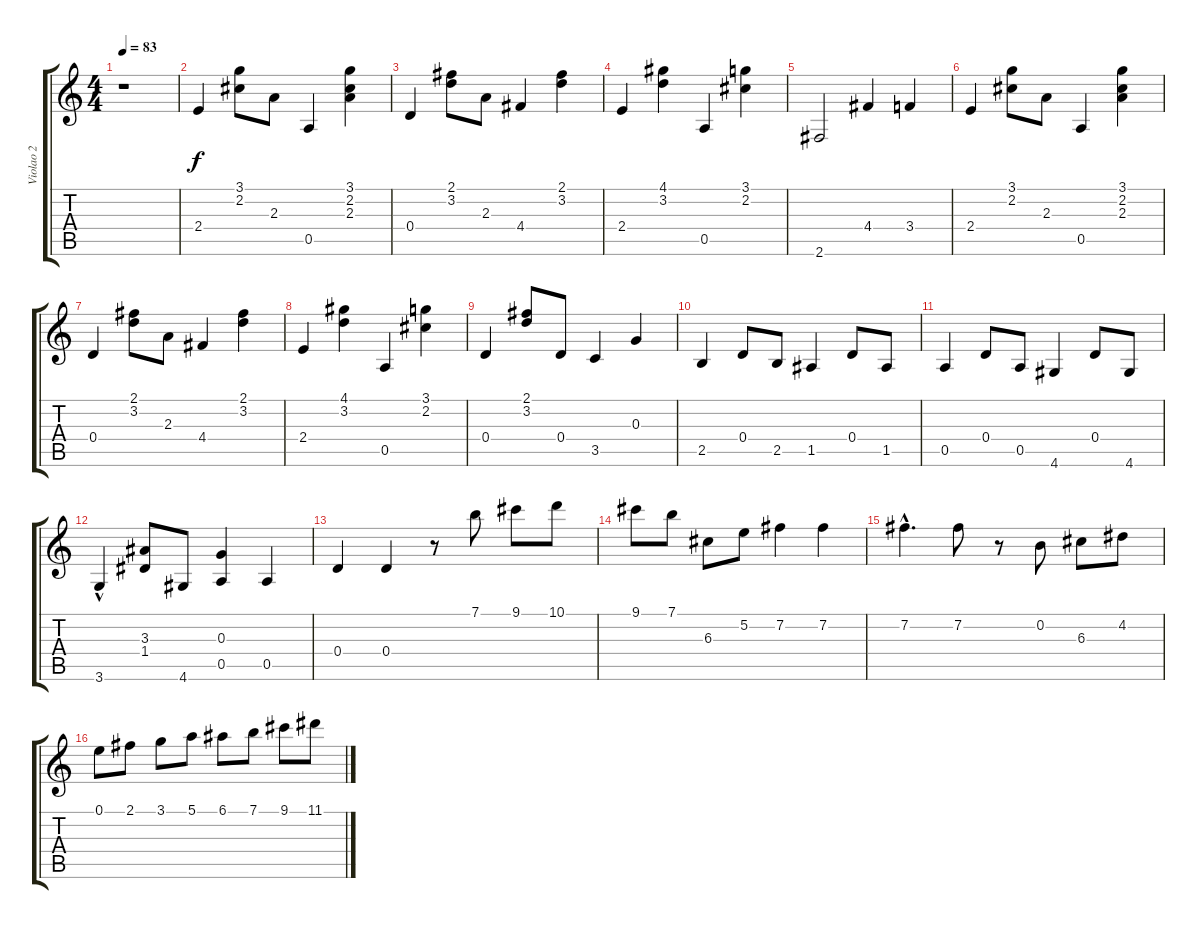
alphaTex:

\track ("Violao 2" "Violao 2") {instrument acousticguitarnylon}
\staff {score tabs}
\tuning (E4 B3 G3 D3 A2 E2) {hide}
\ts (4 4)
\tempo 83
\clef g2
\ks c
r.1{dy f instrument acousticguitarnylon} |
2.4.4 (3.1 2.2).8 2.3.8 0.5.4 (3.1 2.2 2.3).4 |
0.4.4 (2.1 3.2).8 2.3.8 4.4.4 (2.1 3.2).4 |
2.4.4 (4.1 3.2).4 0.5.4 (3.1 2.2).4 |
2.6.2 4.4.4 3.4.4 |
2.4.4 (3.1 2.2).8 2.3.8 0.5.4 (3.1 2.2 2.3).4 |
0.4.4 (2.1 3.2).8 2.3.8 4.4.4 (2.1 3.2).4 |
2.4.4 (4.1 3.2).4 0.5.4 (3.1 2.2).4 |
0.4.4 (2.1 3.2).8 0.4.8 3.5.4 0.3.4 |
2.5.4 0.4.8 2.5.8 1.5.4 0.4.8 1.5.8 |
0.5.4 0.4.8 0.5.8 4.6.4 0.4.8 4.6.8 |
3.6{hac}.4 (3.3 1.4).8 4.6.8 (0.3 0.5).4 0.5.4 |
0.4.4 0.4.4 r.8 7.1.8 9.1.8 10.1.8 |
9.1.8 7.1.8 6.3.8 5.2.8 7.2.4 7.2.4 |
7.2{hac}.4{d} 7.2.8 r.8 0.2.8 6.3.8 4.2.8 |
0.1.8 2.1.8 3.1.8 5.1.8 6.1.8 7.1.8 9.1.8 11.1.8
